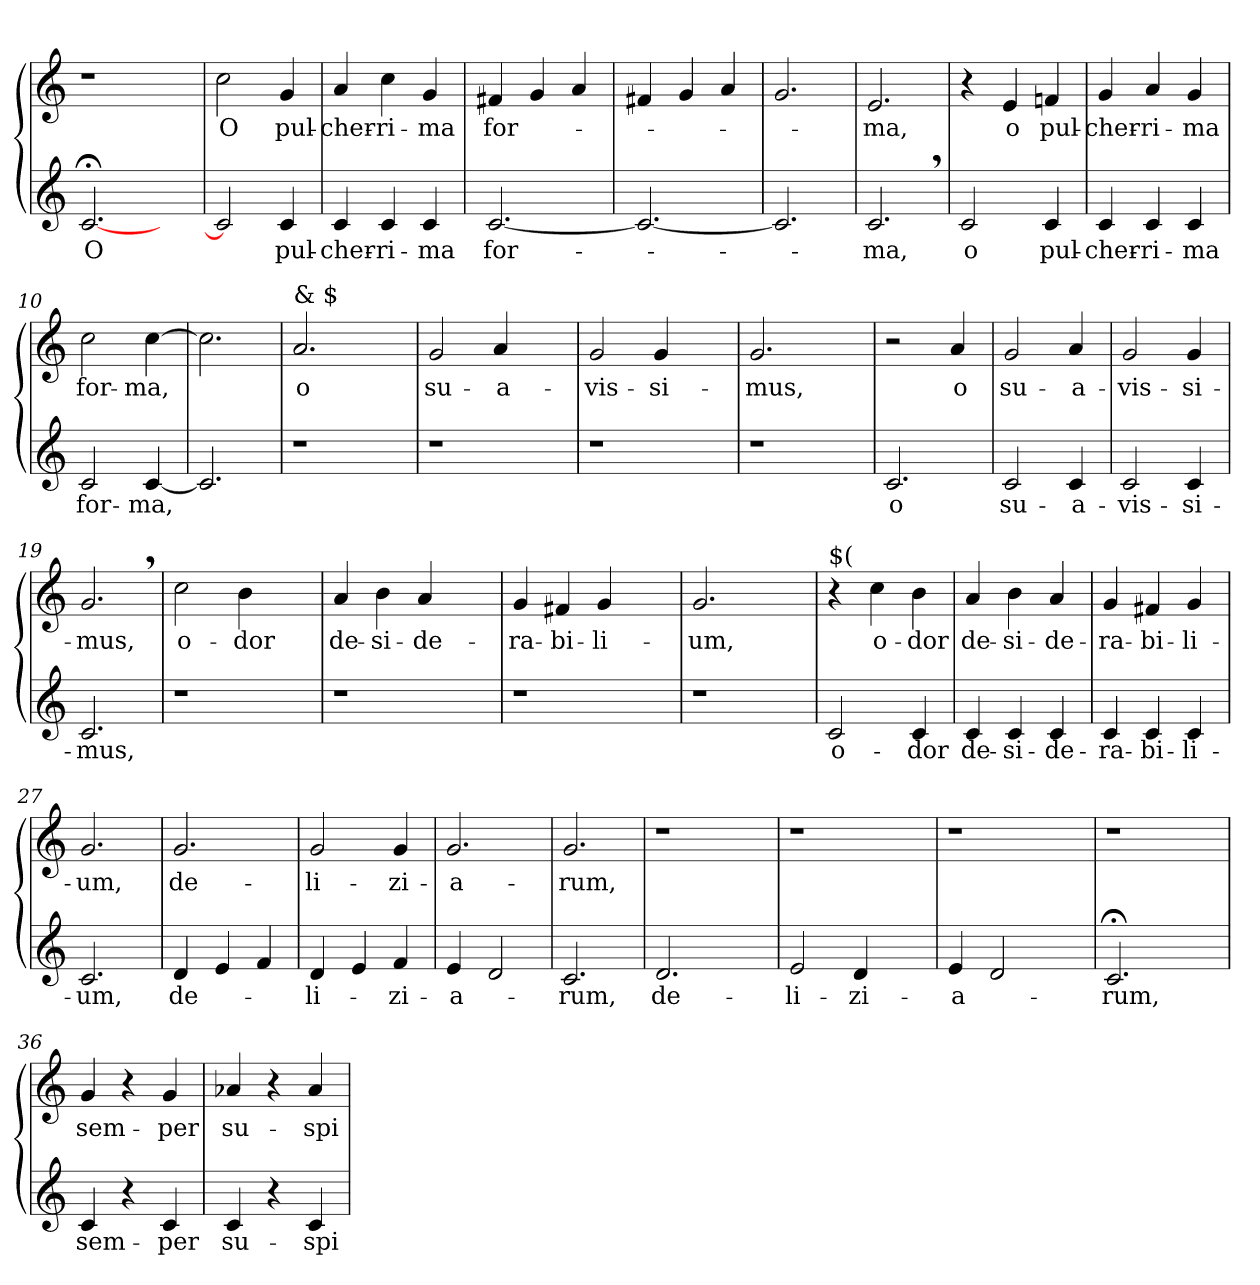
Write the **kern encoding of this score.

**kern	**text	**kern	**text
*part2	*part2	*part1	*part1
*staff2	*staff2	*staff1	*staff1
*clefG2	*	*clefG2	*
*k[]	*	*k[]	*
*C:	*	*C:	*
=1	=1	=1	=1
!	!LO:LY:b	!LO:N:vis=1	!
[<2.c;/	O	1r	.
4ryy	.	.	.
=2	=2	=2	=2
!	!	!	!LO:LY:b
2c/]	.	2cc\	O
!	!LO:LY:b	!	!LO:LY:b
4c/	pul-	4g/	pul-
=3	=3	=3	=3
!	!LO:LY:b	!	!LO:LY:b
4c/	-cher-	4a/	-cher-
!	!LO:LY:b	!	!LO:LY:b
4c/	-ri-	4cc\	-ri-
!	!LO:LY:b	!	!LO:LY:b
4c/	-ma	4g/	-ma
=4	=4	=4	=4
!	!LO:LY:b	!	!LO:LY:b
[<2.c/	for-	4f#X/	for-
.	.	4g/	.
.	.	4a/	.
=5	=5	=5	=5
2.c/_	.	4f#X/	.
.	.	4g/	.
.	.	4a/	.
=6	=6	=6	=6
2.c/]	.	2.g/	.
=7	=7	=7	=7
!	!LO:LY:b	!	!LO:LY:b
2.c,>/	-ma,	2.e/	-ma,
=8	=8	=8	=8
!	!LO:LY:b	!	!
2c/	o	4r	.
!	!	!	!LO:LY:b
.	.	4e/	o
!	!LO:LY:b	!	!LO:LY:b
4c/	pul-	4fn/	pul-
=9	=9	=9	=9
!	!LO:LY:b	!	!LO:LY:b
4c/	-cher-	4g/	-cher-
!	!LO:LY:b	!	!LO:LY:b
4c/	-ri-	4a/	-ri-
!	!LO:LY:b	!	!LO:LY:b
4c/	-ma	4g/	-ma
=10	=10	=10	=10
!	!LO:LY:b	!	!LO:LY:b
2c/	for-	2cc\	for-
!	!LO:LY:b	!	!LO:LY:b
[<4c/	-ma,	[>4cc\	-ma,
=11	=11	=11	=11
2.c/]	.	2.cc\]	.
!!LO:LB:g=z
=12	=12	=12	=12
!	!	!LO:TX:a:t=& $	!
!LO:N:vis=1	!	!	!LO:LY:b
1r	.	2.a/	o
.	.	4ryy	.
=13	=13	=13	=13
!LO:N:vis=1	!	!	!LO:LY:b
1r	.	2g/	su-
!	!	!	!LO:LY:b
.	.	4a/	-a-
.	.	4ryy	.
=14	=14	=14	=14
!LO:N:vis=1	!	!	!LO:LY:b
1r	.	2g/	-vis-
!	!	!	!LO:LY:b
.	.	4g/	-si-
.	.	4ryy	.
=15	=15	=15	=15
!LO:N:vis=1	!	!	!LO:LY:b
1r	.	2.g/	-mus,
.	.	4ryy	.
=16	=16	=16	=16
!	!LO:LY:b	!	!
2.c/	o	2r	.
!	!	!	!LO:LY:b
.	.	4a/	o
=17	=17	=17	=17
!	!LO:LY:b	!	!LO:LY:b
2c/	su-	2g/	su-
!	!LO:LY:b	!	!LO:LY:b
4c/	-a-	4a/	-a-
=18	=18	=18	=18
!	!LO:LY:b	!	!LO:LY:b
2c/	-vis-	2g/	-vis-
!	!LO:LY:b	!	!LO:LY:b
4c/	-si-	4g/	-si-
=19	=19	=19	=19
!	!LO:LY:b	!	!LO:LY:b
2.c/	-mus,	2.g,>/	-mus,
=20	=20	=20	=20
!LO:N:vis=1	!	!	!LO:LY:b
1r	.	2cc\	o-
!	!	!	!LO:LY:b
.	.	4b\	-dor
.	.	4ryy	.
=21	=21	=21	=21
!LO:N:vis=1	!	!	!LO:LY:b
1r	.	4a/	de-
!	!	!	!LO:LY:b
.	.	4b\	-si-
!	!	!	!LO:LY:b
.	.	4a/	-de-
.	.	4ryy	.
=22	=22	=22	=22
!LO:N:vis=1	!	!	!LO:LY:b
1r	.	4g/	-ra-
!	!	!	!LO:LY:b
.	.	4f#X/	-bi-
!	!	!	!LO:LY:b
.	.	4g/	-li-
.	.	4ryy	.
=23	=23	=23	=23
!LO:N:vis=1	!	!	!LO:LY:b
1r	.	2.g/	-um,
.	.	4ryy	.
!!LO:LB:g=z
=24	=24	=24	=24
!	!	!LO:TX:a:t=$(	!
!	!LO:LY:b	!	!
2c/	o-	4r	.
!	!	!	!LO:LY:b
.	.	4cc\	o-
!	!LO:LY:b	!	!LO:LY:b
4c/	-dor	4b\	-dor
=25	=25	=25	=25
!	!LO:LY:b	!	!LO:LY:b
4c/	de-	4a/	de-
!	!LO:LY:b	!	!LO:LY:b
4c/	-si-	4b\	-si-
!	!LO:LY:b	!	!LO:LY:b
4c/	-de-	4a/	-de-
=26	=26	=26	=26
!	!LO:LY:b	!	!LO:LY:b
4c/	-ra-	4g/	-ra-
!	!LO:LY:b	!	!LO:LY:b
4c/	-bi-	4f#X/	-bi-
!	!LO:LY:b	!	!LO:LY:b
4c/	-li-	4g/	-li-
=27	=27	=27	=27
!	!LO:LY:b	!	!LO:LY:b
2.c/	-um,	2.g/	-um,
=28	=28	=28	=28
!	!LO:LY:b	!	!LO:LY:b
4d/	de-	2.g/	de-
4e/	.	.	.
4f/	.	.	.
=29	=29	=29	=29
!	!LO:LY:b:rj	!	!LO:LY:b
4d/	-li-	2g/	-li-
4e/	.	.	.
!	!LO:LY:b	!	!LO:LY:b
4f/	-zi-	4g/	-zi-
=30	=30	=30	=30
!	!LO:LY:b:rj	!	!LO:LY:b
4e/	-a-	2.g/	-a-
2d/	.	.	.
=31	=31	=31	=31
!	!LO:LY:b	!	!LO:LY:b
2.c/	-rum,	2.g/	-rum,
=32	=32	=32	=32
!	!LO:LY:b	!LO:N:vis=1	!
2.d/	de-	1r	.
4ryy	.	.	.
=33	=33	=33	=33
!	!LO:LY:b	!LO:N:vis=1	!
2e/	-li-	1r	.
!	!LO:LY:b	!	!
4d/	-zi-	.	.
4ryy	.	.	.
=34	=34	=34	=34
!	!LO:LY:b:rj	!LO:N:vis=1	!
4e/	-a-	1r	.
2d/	.	.	.
4ryy	.	.	.
=35	=35	=35	=35
!	!LO:LY:b	!LO:N:vis=1	!
2.c;/	-rum,	1r	.
4ryy	.	.	.
!!LO:PB:g=z
=36	=36	=36	=36
!	!LO:LY:b	!	!LO:LY:b
4c/	sem-	4g/	sem-
4r	.	4r	.
!	!LO:LY:b	!	!LO:LY:b
4c/	-per	4g/	-per
=37	=37	=37	=37
!	!LO:LY:b	!	!LO:LY:b
4c/	su-	4a-X/	su-
4r	.	4r	.
!	!LO:LY:b	!	!LO:LY:b
4c/	-spi-	4a-/	-spi-
=	=	=	=
*-	*-	*-	*-
